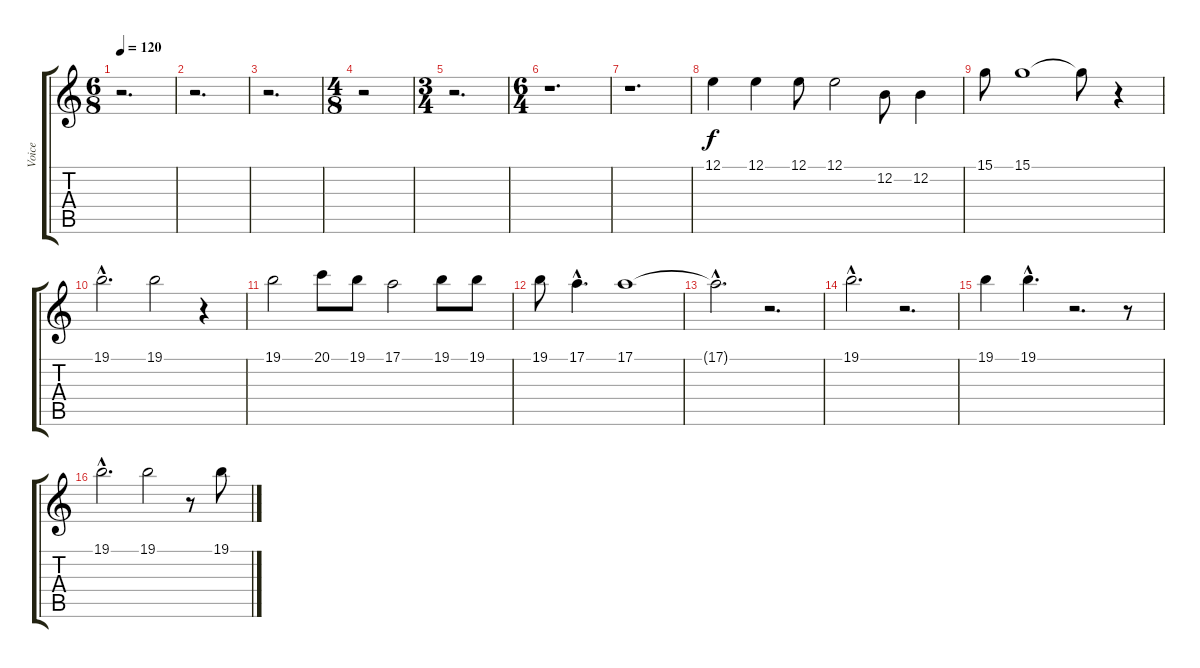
\track ("Voice" "Voice") {instrument oboe}
\staff {score tabs}
\tuning (E4 B3 G3 D3 A2 E2) {hide}
\ts (6 8)
\tempo 120
\clef g2
\ks c
r.2{d dy f} |
r.2{d} |
r.2{d} |
\ts (4 8)
r.2 |
\ts (3 4)
r.2{d} |
\ts (6 4)
r.1{d} |
r.1{d} |
12.1.4 12.1.4 12.1.8 12.1.2 12.2.8 12.2.4 |
15.1.8 15.1.1 15.1{t}.8 r.4 |
19.1{hac}.2{d} 19.1.2 r.4 |
19.1.2 20.1.8 19.1.8 17.1.2 19.1.8 19.1.8 |
19.1.8 17.1{hac}.4{d} 17.1.1 |
17.1{hac t}.2{d} r.2{d} |
19.1{hac}.2{d} r.2{d} |
19.1.4 19.1{hac}.4{d} r.2{d} r.8 |
19.1{hac}.2{d} 19.1.2 r.8 19.1.8
